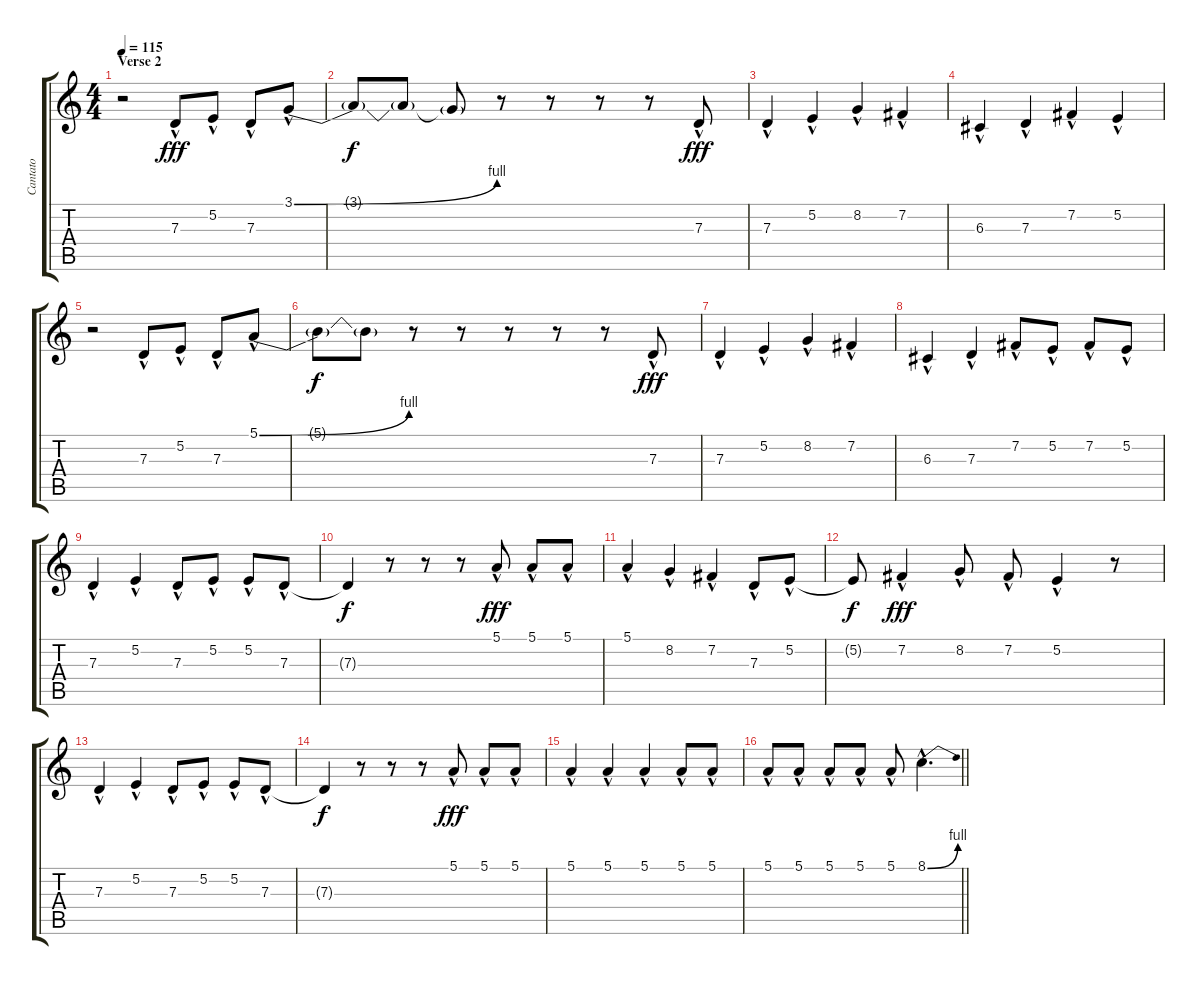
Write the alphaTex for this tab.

\track ("Cantato" "Cantato") {instrument clarinet}
\staff {score tabs}
\tuning (E4 B3 G3 D3 A2 E2) {hide}
\ts (4 4)
\section ("" "Verse 2")
\tempo 115
\clef g2
\ks c
r.2{dy fff} 7.3{hac}.8 5.2{hac}.8 7.3{hac}.8 3.1{be (bend 0 0 60 4) hac}.8 |
3.1{t}.8{dy f} 3.1{t}.8 3.1{t}.8 r.8 r.8 r.8 r.8 7.3{hac}.8{dy fff} |
7.3{hac}.4 5.2{hac}.4 8.2{hac}.4 7.2{hac}.4 |
6.3{hac}.4 7.3{hac}.4 7.2{hac}.4 5.2{hac}.4 |
r.2 7.3{hac}.8 5.2{hac}.8 7.3{hac}.8 5.1{be (bend 0 0 60 4) hac}.8 |
5.1{t}.8{dy f} 5.1{t}.8 r.8 r.8 r.8 r.8 r.8 7.3{hac}.8{dy fff} |
7.3{hac}.4 5.2{hac}.4 8.2{hac}.4 7.2{hac}.4 |
6.3{hac}.4 7.3{hac}.4 7.2{hac}.8 5.2{hac}.8 7.2{hac}.8 5.2{hac}.8 |
7.3{hac}.4 5.2{hac}.4 7.3{hac}.8 5.2{hac}.8 5.2{hac}.8 7.3{hac}.8 |
7.3{t}.4{dy f} r.8 r.8 r.8 5.1{hac}.8{dy fff} 5.1{hac}.8 5.1{hac}.8 |
5.1{hac}.4 8.2{hac}.4 7.2{hac}.4 7.3{hac}.8 5.2{hac}.8 |
5.2{t}.8{dy f} 7.2{hac}.4{dy fff} 8.2{hac}.8 7.2{hac}.8 5.2{hac}.4 r.8 |
7.3{hac}.4 5.2{hac}.4 7.3{hac}.8 5.2{hac}.8 5.2{hac}.8 7.3{hac}.8 |
7.3{t}.4{dy f} r.8 r.8 r.8 5.1{hac}.8{dy fff} 5.1{hac}.8 5.1{hac}.8 |
5.1{hac}.4 5.1{hac}.4 5.1{hac}.4 5.1{hac}.8 5.1{hac}.8 |
\barLineRight lightlight
5.1{hac}.8 5.1{hac}.8 5.1{hac}.8 5.1{hac}.8 5.1{hac}.8 8.1{be (bend 0 0 60 4) hac}.4{d}
